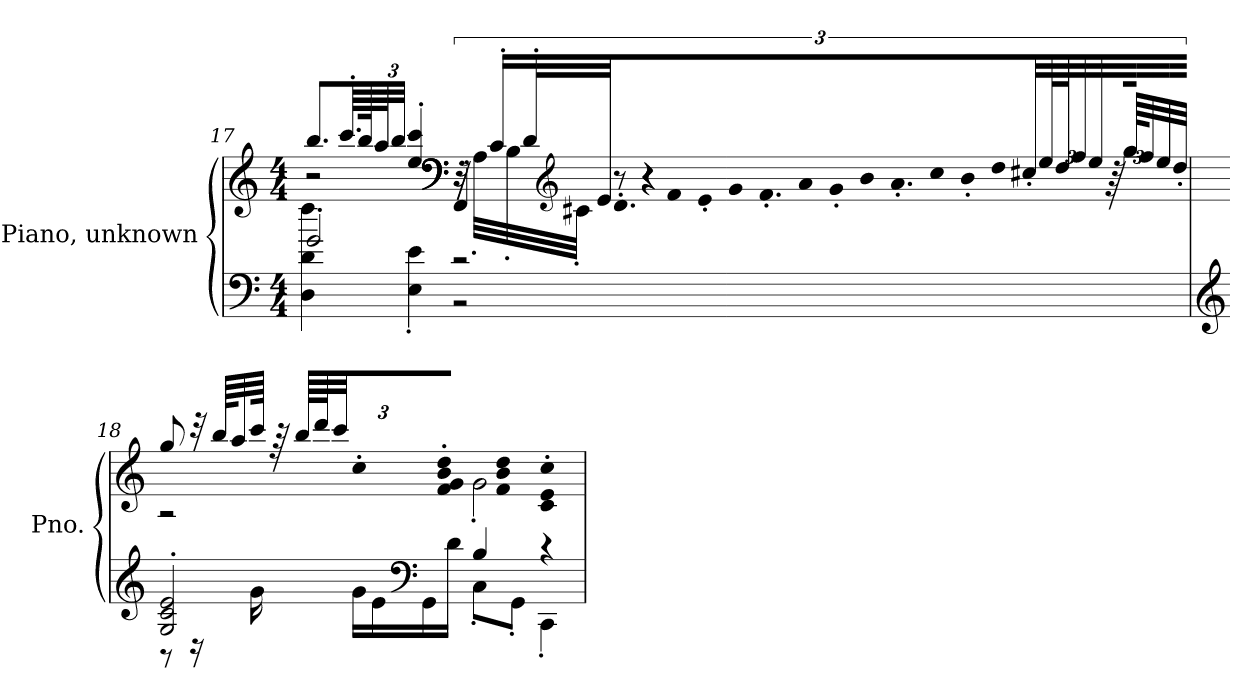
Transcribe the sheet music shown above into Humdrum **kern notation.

**kern	**kern
*part1	*part1
*staff2	*staff1
*I"Piano, unknown	*
*I'Pno.	*
!!LO:LB:g=z
*clefF4	*clefG2
*k[]	*k[]
*M4/4	*M4/4
=17	=17
*^	*^
*	*	*	*^
2g'/	4D\ 4d\ 4ff\	8.bb/L	2r	2r
.	.	64.ccc'/LLL	.	.
.	.	128bb/K	.	.
*	*	*Xbrackettup	*	*
.	.	96aa/J	.	.
.	.	48bb/JJJ	.	.
.	4E\' 4e\'	4ee/' 4ccc/'	.	.
*	*	*clefF4	*	*
*	*	*brackettup	*	*
2r	2r	24r	32r	4FF'/
.	.	.	32A'\LLL	.
.	.	24c'/LL	.	.
.	.	.	32B'\	.
.	.	48d'/L	.	.
*	*	*clefG2	*	*
.	.	.	32c#X'\JJJ	.
.	.	48e/	.	.
.	.	64.d'/L	8r	.
.	.	128f/K	.	.
.	.	64e'/	.	.
.	.	64g/	.	.
.	.	64.f'/	.	.
.	.	128a/K	.	.
.	.	64g'/	.	.
.	.	64b/	.	.
.	.	64.a'/	4r	4r
.	.	128cc/K	.	.
.	.	64b'/	.	.
.	.	64dd/J	.	.
*	*	*Xbrackettup	*	*
.	.	48cc#X'/	.	.
.	.	96ee/L	.	.
.	.	96dd/J	.	.
.	.	48ff/	.	.
*	*	*brackettup	*	*
.	.	48ee/JJJ	.	.
.	.	96r	.	.
.	.	96gg/KLLL	.	.
.	.	48ff/	.	.
.	.	32ee/	.	.
.	.	32dd'/JJJ	.	.
*	*	*v	*v	*v
!!LO:PB:g=z
=18	=18	=18
*clefG2	*	*
*	*	*^
2G/' 2c/' 2e/'	8r	8gg/	2r
.	16r	32r	.
*	*	*Xbrackettup	*
.	.	96bb/KLLL	.
.	.	48aa/	.
*	*	*brackettup	*
.	16g\	96ccc/JJJk	.
.	.	96r	.
.	.	96bb/LLLL	.
*	*	*Xbrackettup	*
.	.	96ddd/J	.
.	.	48ccc/JJ	.
.	16g\LL	8cc'/	.
.	16e\	.	.
*clefF4	*	*	*
.	16GG\	8f/' 8g/' 8b/' 8dd/'J	.
.	16d\JJ	.	.
4B/	8C'\L	4f/ 4b/ 4dd/	2g'\
.	8GG'\J	.	.
4r	4CC'\	4c/' 4e/' 4cc/'	.
*v	*v	*	*
*	*v	*v
=	=
*-	*-
